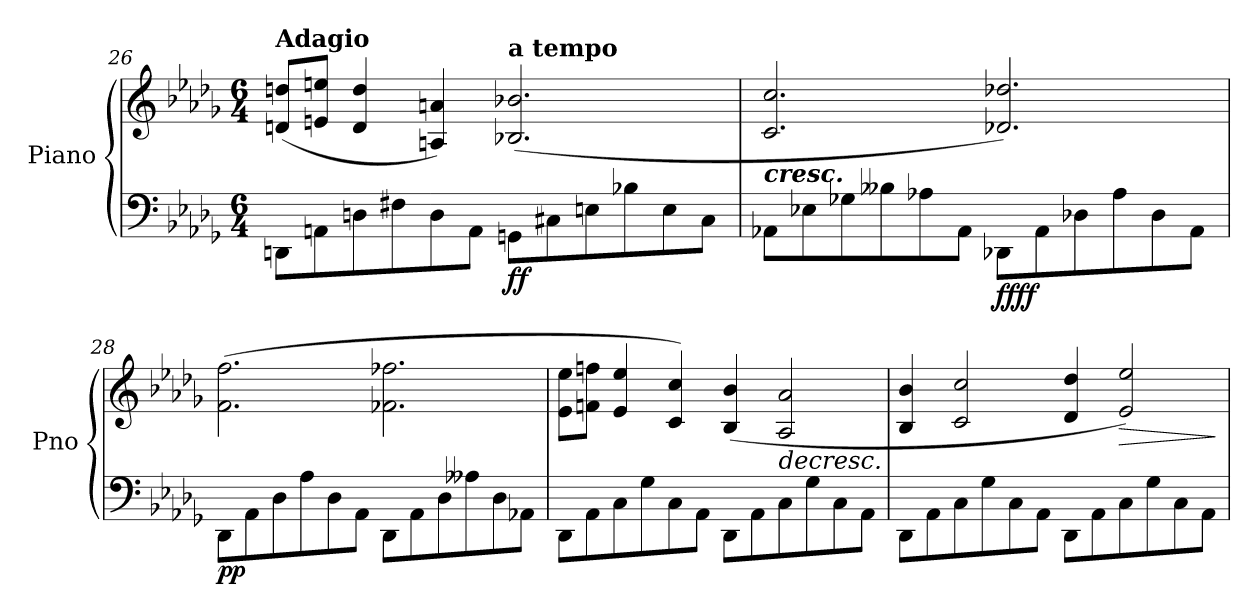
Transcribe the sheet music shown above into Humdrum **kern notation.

**kern	**kern	**dynam
*part1	*part1	*part1
*staff2	*staff1	*staff1/2
*I"Piano	*	*
*I'Pno	*	*
*clefF4	*clefG2	*
*k[b-e-a-d-g-]	*k[b-e-a-d-g-]	*
*M6/4	*M6/4	*
=26	=26	=26
!	!LO:TX:a:B:t=Adagio	!
8DDn\L	(<8dn/ 8ddn/L	.
8AAn\	8en/ 8een/J	.
8Dn\	4d/ 4dd/	.
8F#X\	.	.
8D\	4An/ 4an/)	.
8AA\J	.	.
!	!LO:TX:a:B:t=a tempo	!
!	!	!LO:DY:b=2
!	!	!LO:DY:n=1:b
8GGn\L	(<2.B-X/ 2.b-X/	f f
8C#X\	.	.
8En\	.	.
8B-X\	.	.
8E\	.	.
8C#\J	.	.
!!LO:LB:g=z
=27	=27	=27
!LO:TX:a:Bi:t=cresc.	!	!
8AA-X\L	2.c/ 2.cc/	.
8E-X\	.	.
8G-X\	.	.
8B--X\	.	.
8A-X\	.	.
8AA-\J	.	.
!	!	!LO:DY:b=2
!	!	!LO:DY:n=1:b
8DD-X\L	2.d-X/ 2.dd-X/)	ff ff
8AA-\	.	.
8D-X\	.	.
8A-\	.	.
8D-\	.	.
8AA-\J	.	.
=28	=28	=28
!	!	!LO:DY:b=2
!	!	!LO:DY:n=1:b
8DD-\L	(>2.f\ 2.ff\	p p
8AA-\	.	.
8D-\	.	.
8A-\	.	.
8D-\	.	.
8AA-\J	.	.
8DD-\L	2.f-X\ 2.ff-X\	.
8AA-\	.	.
8D-\	.	.
8A--X\	.	.
8D-\	.	.
8AA-X\J	.	.
=29	=29	=29
8DD-\L	8e-\ 8ee-\L	.
8AA-\	8fn\ 8ffn\J	.
8C\	4e-/ 4ee-/	.
8G-\	.	.
8C\	4c/ 4cc/)	.
8AA-\J	.	.
8DD-\L	(>4B-/ 4b-/	.
8AA-\	.	.
!	!	!LO:HP:b
8C\	2A-/ 2a-/	>
8G-\	.	.
8C\	.	.
8AA-\J	.	.
!!LO:LB:g=z
=30	=30	=30
8DD-\L	4B-/ 4b-/	.
8AA-\	.	.
8C\	2c/ 2cc/	.
8G-\	.	.
8C\	.	.
8AA-\J	.	.
8DD-\L	4d-/ 4dd-/	.
8AA-\	.	.
!	!	!LO:HP:b
8C\	2e-/ 2ee-/)	>
8G-\	.	.
8C\	.	.
8AA-\J	.	.
.	.	] ]
=	=	=
*-	*-	*-
